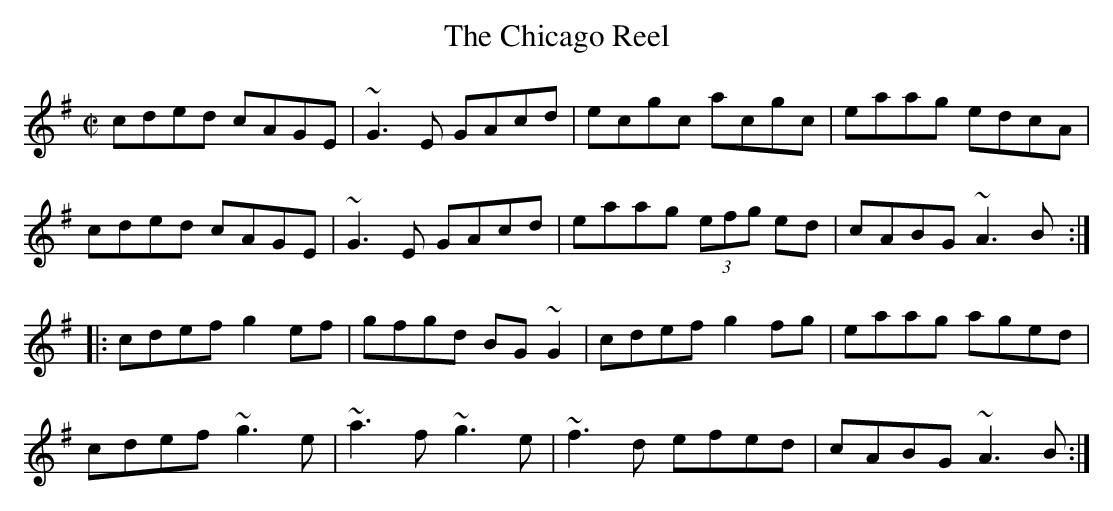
X:1
T:Chicago Reel, The
M:C|
K:Ador
cded cAGE|~G3E GAcd|ecgc acgc|eaag edcA|
cded cAGE|~G3E GAcd|eaag (3efg ed|cABG ~A3B:|
|:cdef g2ef|gfgd BG~G2|cdef g2fg|eaag aged|
cdef ~g3e|~a3f ~g3e|~f3d efed|cABG ~A3B:|
"variations"
